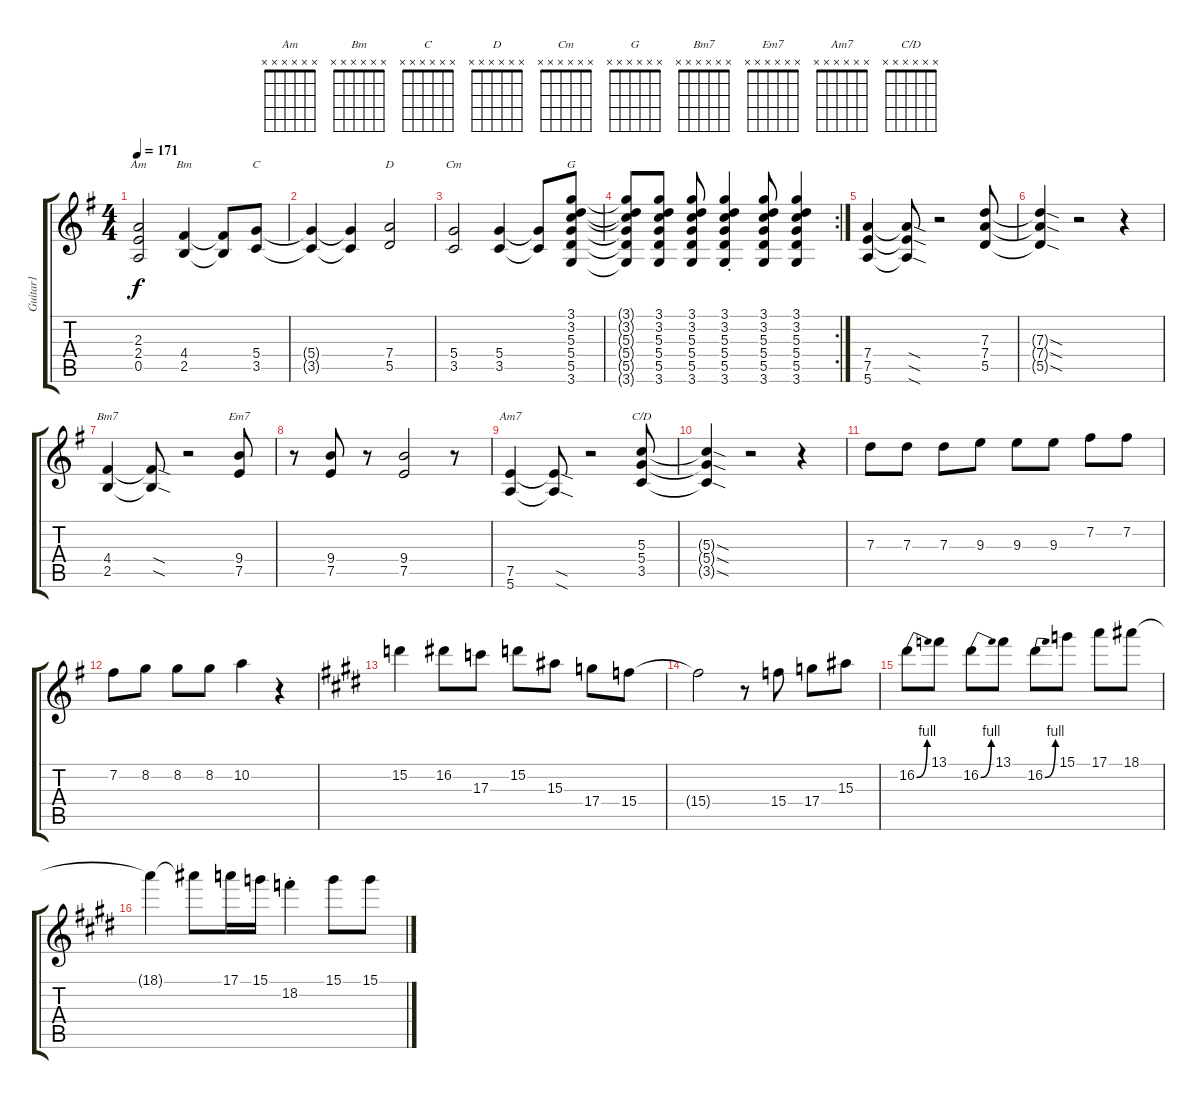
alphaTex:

\track ("Guitar1" "Guitar1") {instrument overdrivenguitar}
\staff {score tabs}
\tuning (E4 B3 G3 D3 A2 E2) {hide}
\chord ("Am" x x x x x x)
\chord ("Bm" x x x x x x)
\chord ("C" x x x x x x)
\chord ("D" x x x x x x)
\chord ("Cm" x x x x x x)
\chord ("G" x x x x x x)
\chord ("Bm7" x x x x x x)
\chord ("Em7" x x x x x x)
\chord ("Am7" x x x x x x)
\chord ("C/D" x x x x x x)
\ts (4 4)
\tempo 171
\clef g2
\ks g
(2.3 2.4 0.5).2{ch "Am" dy f} (4.4 2.5).4{ch "Bm"} (4.4{t} 2.5{t}).8 (5.4 3.5).8{ch "C"} |
(5.4{t} 3.5{t}).4 (5.4{t} 3.5{t}).4 (7.4 5.5).2{ch "D"} |
(5.4 3.5).2{ch "Cm"} (5.4 3.5).4 (5.4{t} 3.5{t}).8 (3.1 3.2 5.3 5.4 5.5 3.6).8{ch "G"} |
\rc 2
(3.1{t} 3.2{t} 5.3{t} 5.4{t} 5.5{t} 3.6{t}).8 (3.1 3.2 5.3 5.4 5.5 3.6).8 (3.1 3.2 5.3 5.4 5.5 3.6).8 (3.1{st} 3.2{st} 5.3{st} 5.4{st} 5.5{st} 3.6{st}).4 (3.1 3.2 5.3 5.4 5.5 3.6).8 (3.1 3.2 5.3 5.4 5.5 3.6).4 |
(7.4 7.5 5.6).4 (7.4{sod t} 7.5{sod t} 5.6{sod t}).8 r.2 (7.3 7.4 5.5).8 |
(7.3{sod t} 7.4{sod t} 5.5{sod t}).4 r.2 r.4 |
(4.4 2.5).4{ch "Bm7"} (4.4{sod t} 2.5{sod t}).8 r.2 (9.4 7.5).8{ch "Em7"} |
r.8 (9.4 7.5).8 r.8 (9.4 7.5).2 r.8 |
(7.5 5.6).4{ch "Am7"} (7.5{sod t} 5.6{sod t}).8 r.2 (5.3 5.4 3.5).8{ch "C/D"} |
(5.3{sod t} 5.4{sod t} 3.5{sod t}).4 r.2 r.4 |
7.3.8 7.3.8 7.3.8 9.3.8 9.3.8 9.3.8 7.2.8 7.2.8 |
7.2.8 8.2.8 8.2.8 8.2.8 10.2.4 r.4 |
\ks e
15.2.4 16.2.8 17.3.8 15.2.8 15.3.8 17.4.8 15.4.8 |
\ks c#minor
15.4{t}.2 r.8 15.4.8 17.4.8 15.3.8 |
16.2{be (bend 0 0 60 4)}.8 13.1.8 16.2{be (bend 0 0 60 4)}.8 13.1.8 16.2{be (bend 0 0 60 4)}.8 15.1.8 17.1.8 18.1.8 |
18.1{t}.4 18.1{t}.8 17.1.16 15.1.16 18.2{st}.4 15.1.8 15.1.8
